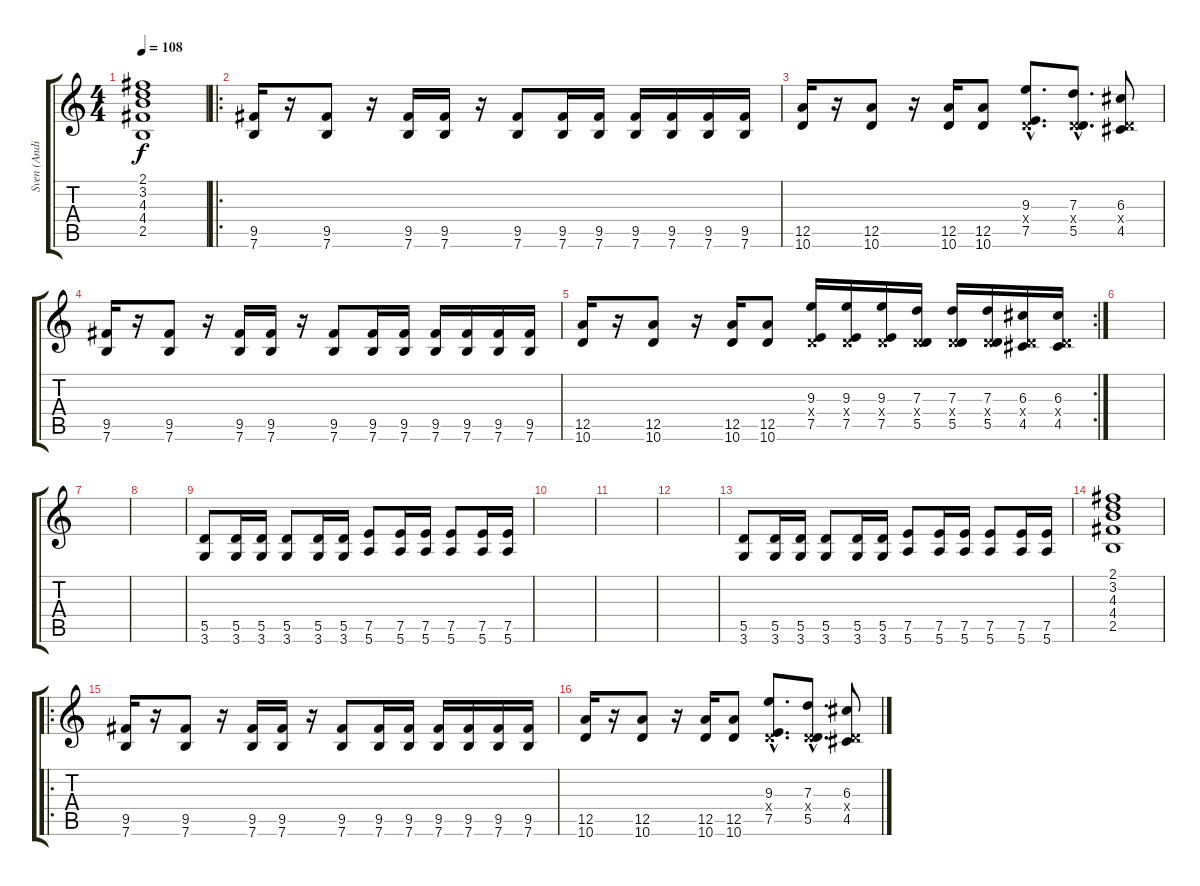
\track ("Sven (Andi)" "Sven (Andi") {instrument electricguitarclean}
\staff {score tabs}
\tuning (E4 B3 G3 D3 A2 E2) {hide}
\ts (4 4)
\tempo 108
\clef g2
\ks c
(2.1 3.2 4.3 4.4 2.5).1{dy f} |
\ro
(9.5 7.6).16{volume 13 instrument distortionguitar} r.16 (9.5 7.6).8 r.16 (9.5 7.6).16 (9.5 7.6).16 r.16 (9.5 7.6).8 (9.5 7.6).16 (9.5 7.6).16 (9.5 7.6).16 (9.5 7.6).16 (9.5 7.6).16 (9.5 7.6).16 |
(12.5 10.6).16 r.16 (12.5 10.6).8 r.16 (12.5 10.6).16 (12.5 10.6).8 (9.3{hac} 0.4{hac x} 7.5{hac}).8{d} (7.3{hac} 0.4{hac x} 5.5{hac}).8{d} (6.3 0.4{x} 4.5).8 |
(9.5 7.6).16 r.16 (9.5 7.6).8 r.16 (9.5 7.6).16 (9.5 7.6).16 r.16 (9.5 7.6).8 (9.5 7.6).16 (9.5 7.6).16 (9.5 7.6).16 (9.5 7.6).16 (9.5 7.6).16 (9.5 7.6).16 |
\rc 2
(12.5 10.6).16 r.16 (12.5 10.6).8 r.16 (12.5 10.6).16 (12.5 10.6).8 (9.3 0.4{x} 7.5).16 (9.3 0.4{x} 7.5).16 (9.3 0.4{x} 7.5).16 (7.3 0.4{x} 5.5).16 (7.3 0.4{x} 5.5).16 (7.3 0.4{x} 5.5).16 (6.3 0.4{x} 4.5).16 (6.3 0.4{x} 4.5).16 |
|
|
|
(5.5 3.6).8{volume 8 instrument distortionguitar} (5.5 3.6).16 (5.5 3.6).16 (5.5 3.6).8 (5.5 3.6).16 (5.5 3.6).16 (7.5 5.6).8 (7.5 5.6).16 (7.5 5.6).16 (7.5 5.6).8 (7.5 5.6).16 (7.5 5.6).16 |
|
|
|
(5.5 3.6).8{volume 8 instrument distortionguitar} (5.5 3.6).16 (5.5 3.6).16 (5.5 3.6).8 (5.5 3.6).16 (5.5 3.6).16 (7.5 5.6).8 (7.5 5.6).16 (7.5 5.6).16 (7.5 5.6).8 (7.5 5.6).16 (7.5 5.6).16 |
(2.1 3.2 4.3 4.4 2.5).1 |
\ro
(9.5 7.6).16{volume 13 instrument distortionguitar} r.16 (9.5 7.6).8 r.16 (9.5 7.6).16 (9.5 7.6).16 r.16 (9.5 7.6).8 (9.5 7.6).16 (9.5 7.6).16 (9.5 7.6).16 (9.5 7.6).16 (9.5 7.6).16 (9.5 7.6).16 |
(12.5 10.6).16 r.16 (12.5 10.6).8 r.16 (12.5 10.6).16 (12.5 10.6).8 (9.3{hac} 0.4{hac x} 7.5{hac}).8{d} (7.3{hac} 0.4{hac x} 5.5{hac}).8{d} (6.3 0.4{x} 4.5).8
